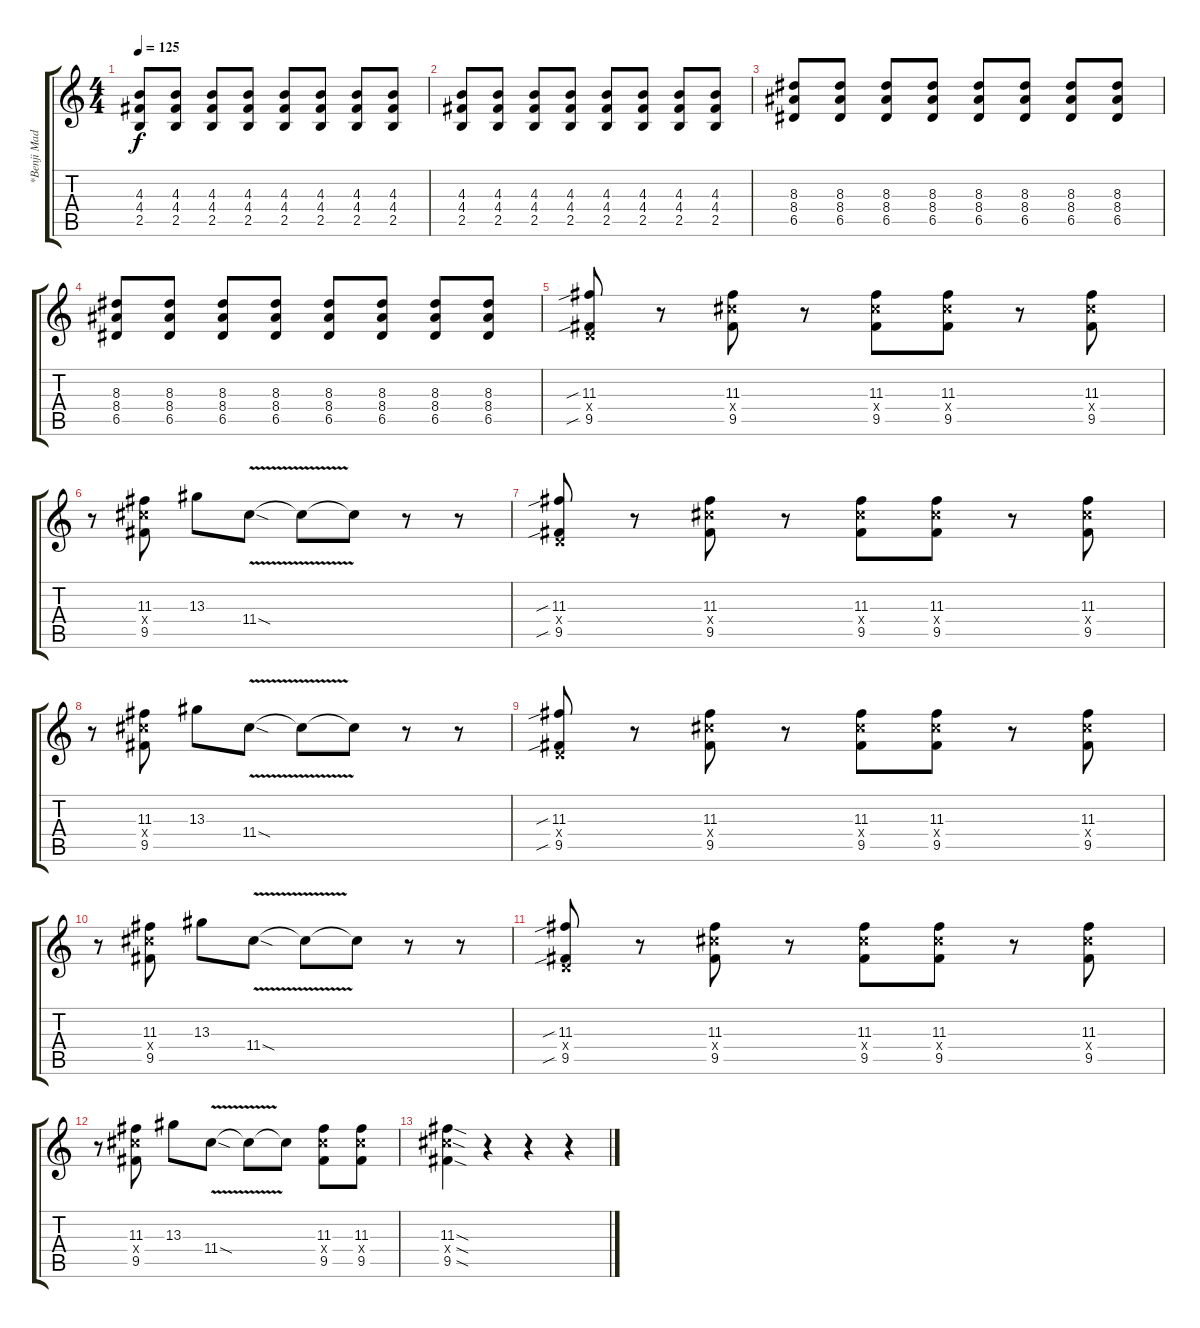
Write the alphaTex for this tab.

\track ("*Benji Madden (Lead Guitar)" "*Benji Mad") {instrument overdrivenguitar}
\staff {score tabs}
\tuning (E4 B3 G3 D3 A2 E2) {hide}
\ts (4 4)
\tempo 125
\clef g2
\ks c
(4.3 4.4 2.5).8{dy f} (4.3 4.4 2.5).8 (4.3 4.4 2.5).8 (4.3 4.4 2.5).8 (4.3 4.4 2.5).8 (4.3 4.4 2.5).8 (4.3 4.4 2.5).8 (4.3 4.4 2.5).8 |
(4.3 4.4 2.5).8 (4.3 4.4 2.5).8 (4.3 4.4 2.5).8 (4.3 4.4 2.5).8 (4.3 4.4 2.5).8 (4.3 4.4 2.5).8 (4.3 4.4 2.5).8 (4.3 4.4 2.5).8 |
(8.3 8.4 6.5).8 (8.3 8.4 6.5).8 (8.3 8.4 6.5).8 (8.3 8.4 6.5).8 (8.3 8.4 6.5).8 (8.3 8.4 6.5).8 (8.3 8.4 6.5).8 (8.3 8.4 6.5).8 |
(8.3 8.4 6.5).8 (8.3 8.4 6.5).8 (8.3 8.4 6.5).8 (8.3 8.4 6.5).8 (8.3 8.4 6.5).8 (8.3 8.4 6.5).8 (8.3 8.4 6.5).8 (8.3 8.4 6.5).8 |
(11.3{sib} 0.4{x} 9.5{sib}).8 r.8 (11.3 11.4{x} 9.5).8 r.8 (11.3 11.4{x} 9.5).8 (11.3 11.4{x} 9.5).8 r.8 (11.3 11.4{x} 9.5).8 |
r.8 (11.3 11.4{x} 9.5).8 13.3.8 11.4{v sod}.8 11.4{t}.8 11.4{t}.8 r.8 r.8 |
(11.3{sib} 0.4{x} 9.5{sib}).8 r.8 (11.3 11.4{x} 9.5).8 r.8 (11.3 11.4{x} 9.5).8 (11.3 11.4{x} 9.5).8 r.8 (11.3 11.4{x} 9.5).8 |
r.8 (11.3 11.4{x} 9.5).8 13.3.8 11.4{v sod}.8 11.4{t}.8 11.4{t}.8 r.8 r.8 |
(11.3{sib} 0.4{x} 9.5{sib}).8 r.8 (11.3 11.4{x} 9.5).8 r.8 (11.3 11.4{x} 9.5).8 (11.3 11.4{x} 9.5).8 r.8 (11.3 11.4{x} 9.5).8 |
r.8 (11.3 11.4{x} 9.5).8 13.3.8 11.4{v sod}.8 11.4{t}.8 11.4{t}.8 r.8 r.8 |
(11.3{sib} 0.4{x} 9.5{sib}).8 r.8 (11.3 11.4{x} 9.5).8 r.8 (11.3 11.4{x} 9.5).8 (11.3 11.4{x} 9.5).8 r.8 (11.3 11.4{x} 9.5).8 |
r.8 (11.3 11.4{x} 9.5).8 13.3.8 11.4{v sod}.8 11.4{t}.8 11.4{t}.8 (11.3 11.4{x} 9.5).8 (11.3 11.4{x} 9.5).8 |
(11.3{sod} 11.4{sod x} 9.5{sod}).4 r.4 r.4 r.4
